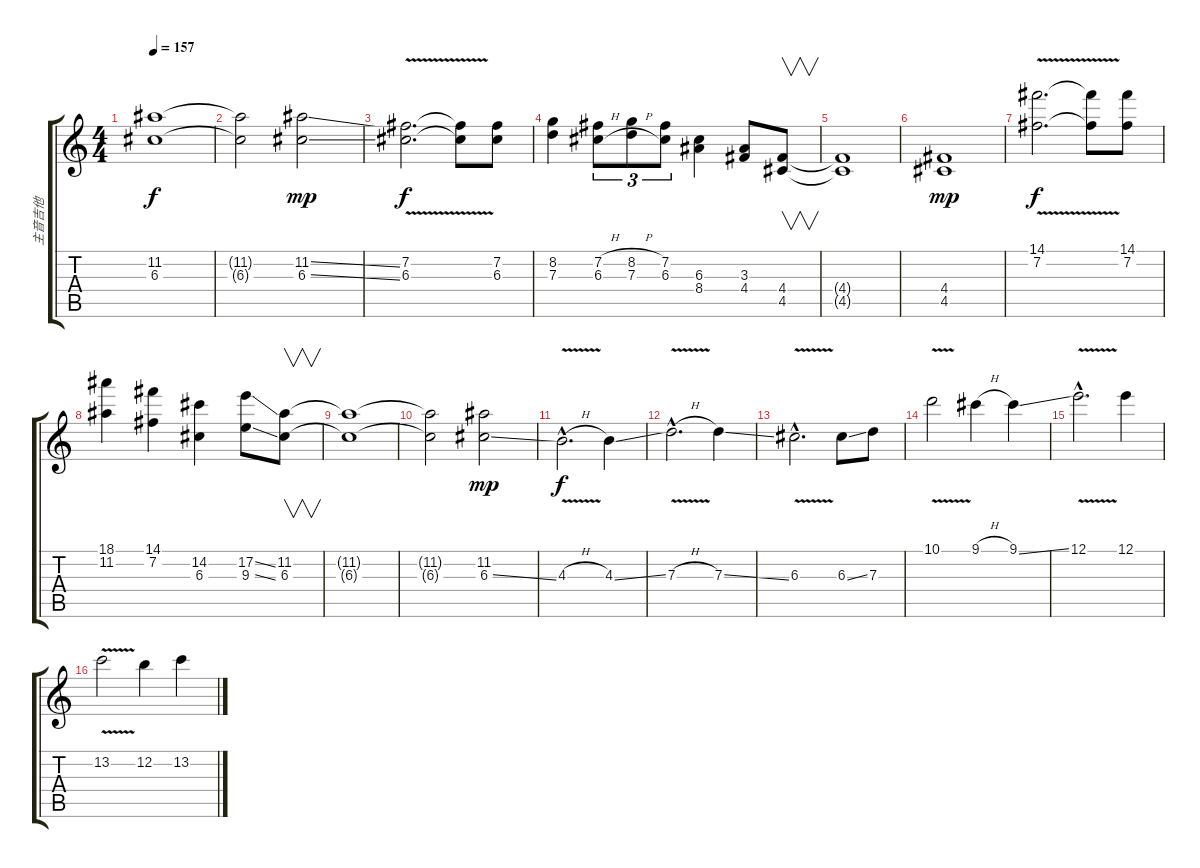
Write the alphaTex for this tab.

\track ("主音吉他" "主音吉他") {instrument overdrivenguitar}
\staff {score tabs}
\tuning (E4 B3 G3 D3 A2 E2) {hide}
\ts (4 4)
\tempo 157
\clef g2
\ks c
(11.2{t} 6.3{t}).1{dy f} |
(11.2{t} 6.3{t}).2 (11.2{ss} 6.3{ss}).2{dy mp} |
(7.2{v} 6.3{v}).2{d dy f} (7.2{t} 6.3{t}).8 (7.2 6.3).8 |
(8.2 7.3).4 (7.2{h} 6.3{h}).8{tu (3 2)} (8.2{h} 7.3{h}).8{tu (3 2)} (7.2 6.3).8{tu (3 2)} (6.3 8.4).4 (3.3 4.4).8 (4.4 4.5).8{v} |
(4.4{t} 4.5{t}).1 |
(4.4 4.5).1{dy mp} |
(14.1{v} 7.2{v}).2{d dy f} (14.1{t} 7.2{t}).8 (14.1 7.2).8 |
(18.1 11.2).4 (14.1 7.2).4 (14.2 6.3).4 (17.2{ss} 9.3{ss}).8 (11.2 6.3).8{v} |
(11.2{t} 6.3{t}).1 |
(11.2{t} 6.3{t}).2 (11.2 6.3{ss}).2{dy mp} |
4.3{v h hac}.2{d dy f} 4.3{ss}.4 |
7.3{v h hac}.2{d} 7.3{ss}.4 |
6.3{v hac}.2{d} 6.3{ss}.8 7.3.8 |
10.1{v}.2 9.1{h}.4 9.1{ss}.4 |
12.1{v hac}.2{d} 12.1.4 |
13.2{v}.2 12.2.4 13.2.4
